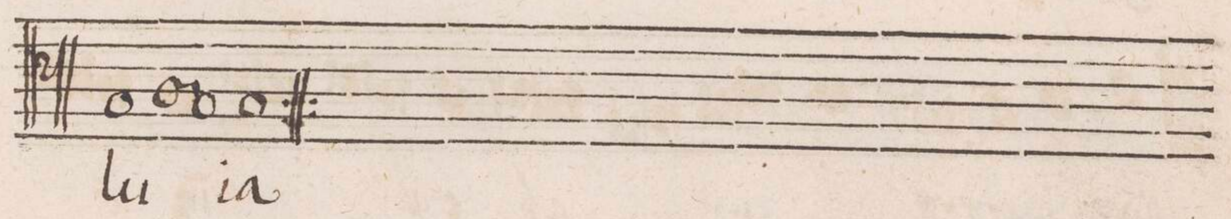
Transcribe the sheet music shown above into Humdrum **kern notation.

**kern	**text
*I"TENOR	*
*clefC4	*
*k[]	*
1G	-lu-
(>1A	.
=66-	=66-
1G)	.
1G	-ia
=:|!-	=:|!-
*-	*-
